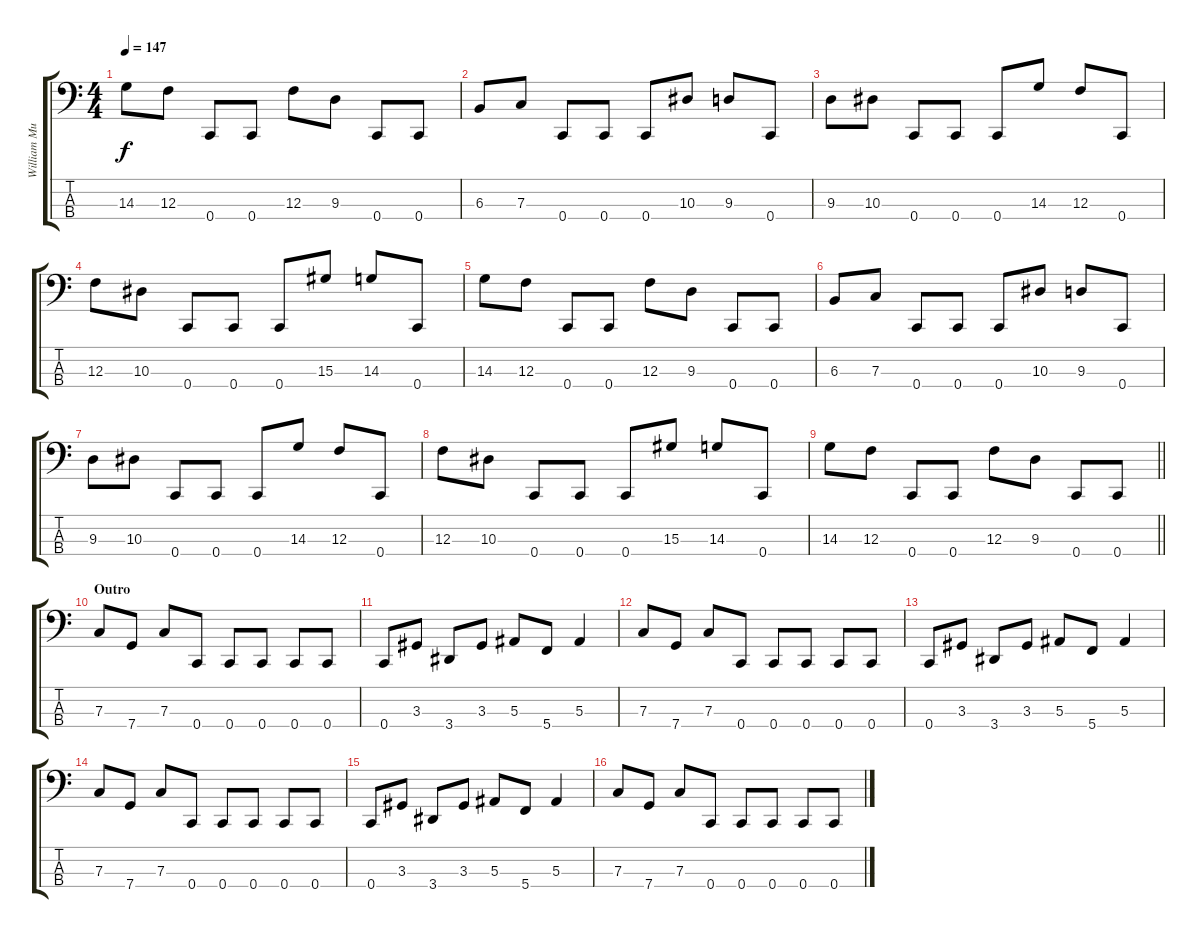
\track ("William Murderface (Bass)" "William Mu") {instrument electricbasspick}
\staff {score tabs}
\tuning (Eb2 Bb1 F1 C1) {hide}
\ts (4 4)
\tempo 147
\clef f4
\ks c
14.3.8{dy f} 12.3.8 0.4.8 0.4.8 12.3.8 9.3.8 0.4.8 0.4.8 |
6.3.8 7.3.8 0.4.8 0.4.8 0.4.8 10.3.8 9.3.8 0.4.8 |
9.3.8 10.3.8 0.4.8 0.4.8 0.4.8 14.3.8 12.3.8 0.4.8 |
12.3.8 10.3.8 0.4.8 0.4.8 0.4.8 15.3.8 14.3.8 0.4.8 |
14.3.8 12.3.8 0.4.8 0.4.8 12.3.8 9.3.8 0.4.8 0.4.8 |
6.3.8 7.3.8 0.4.8 0.4.8 0.4.8 10.3.8 9.3.8 0.4.8 |
9.3.8 10.3.8 0.4.8 0.4.8 0.4.8 14.3.8 12.3.8 0.4.8 |
12.3.8 10.3.8 0.4.8 0.4.8 0.4.8 15.3.8 14.3.8 0.4.8 |
\barLineRight lightlight
14.3.8 12.3.8 0.4.8 0.4.8 12.3.8 9.3.8 0.4.8 0.4.8 |
\section ("" "Outro")
7.3.8 7.4.8 7.3.8 0.4.8 0.4.8 0.4.8 0.4.8 0.4.8 |
0.4.8 3.3.8 3.4.8 3.3.8 5.3.8 5.4.8 5.3.4 |
7.3.8 7.4.8 7.3.8 0.4.8 0.4.8 0.4.8 0.4.8 0.4.8 |
0.4.8 3.3.8 3.4.8 3.3.8 5.3.8 5.4.8 5.3.4 |
7.3.8 7.4.8 7.3.8 0.4.8 0.4.8 0.4.8 0.4.8 0.4.8 |
0.4.8 3.3.8 3.4.8 3.3.8 5.3.8 5.4.8 5.3.4 |
7.3.8 7.4.8 7.3.8 0.4.8 0.4.8 0.4.8 0.4.8 0.4.8
